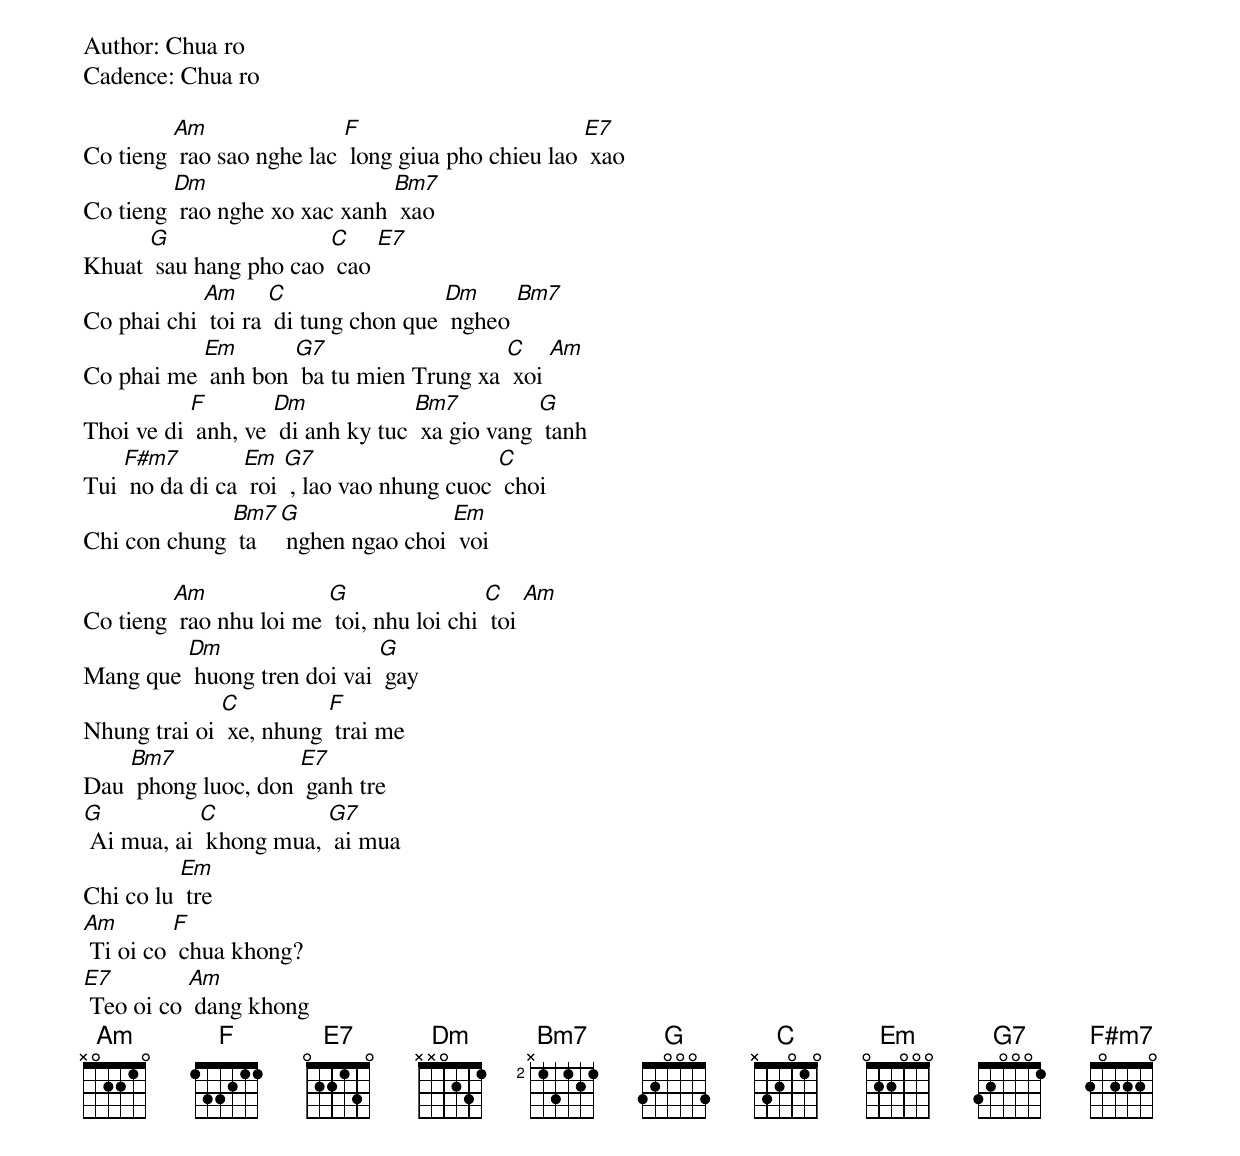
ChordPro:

Author: Chua ro
Cadence: Chua ro

Co tieng [Am] rao sao nghe lac [F] long giua pho chieu lao [E7] xao
Co tieng [Dm] rao nghe xo xac xanh [Bm7] xao
Khuat [G] sau hang pho cao [C] cao [E7]
Co phai chi [Am] toi ra [C] di tung chon que [Dm] ngheo [Bm7]
Co phai me [Em] anh bon [G7] ba tu mien Trung xa [C] xoi [Am]
Thoi ve di [F] anh, ve [Dm] di anh ky tuc [Bm7] xa gio vang [G] tanh
Tui [F#m7] no da di ca [Em] roi [G7] , lao vao nhung cuoc [C] choi
Chi con chung [Bm7] ta [G] nghen ngao choi [Em] voi

Co tieng [Am] rao nhu loi me [G] toi, nhu loi chi [C] toi [Am]
Mang que [Dm] huong tren doi vai [G] gay
Nhung trai oi [C] xe, nhung [F] trai me
Dau [Bm7] phong luoc, don [E7] ganh tre
[G] Ai mua, ai [C] khong mua, [G7] ai mua
Chi co lu [Em] tre
[Am] Ti oi co [F] chua khong?
[E7] Teo oi co [Am] dang khong
